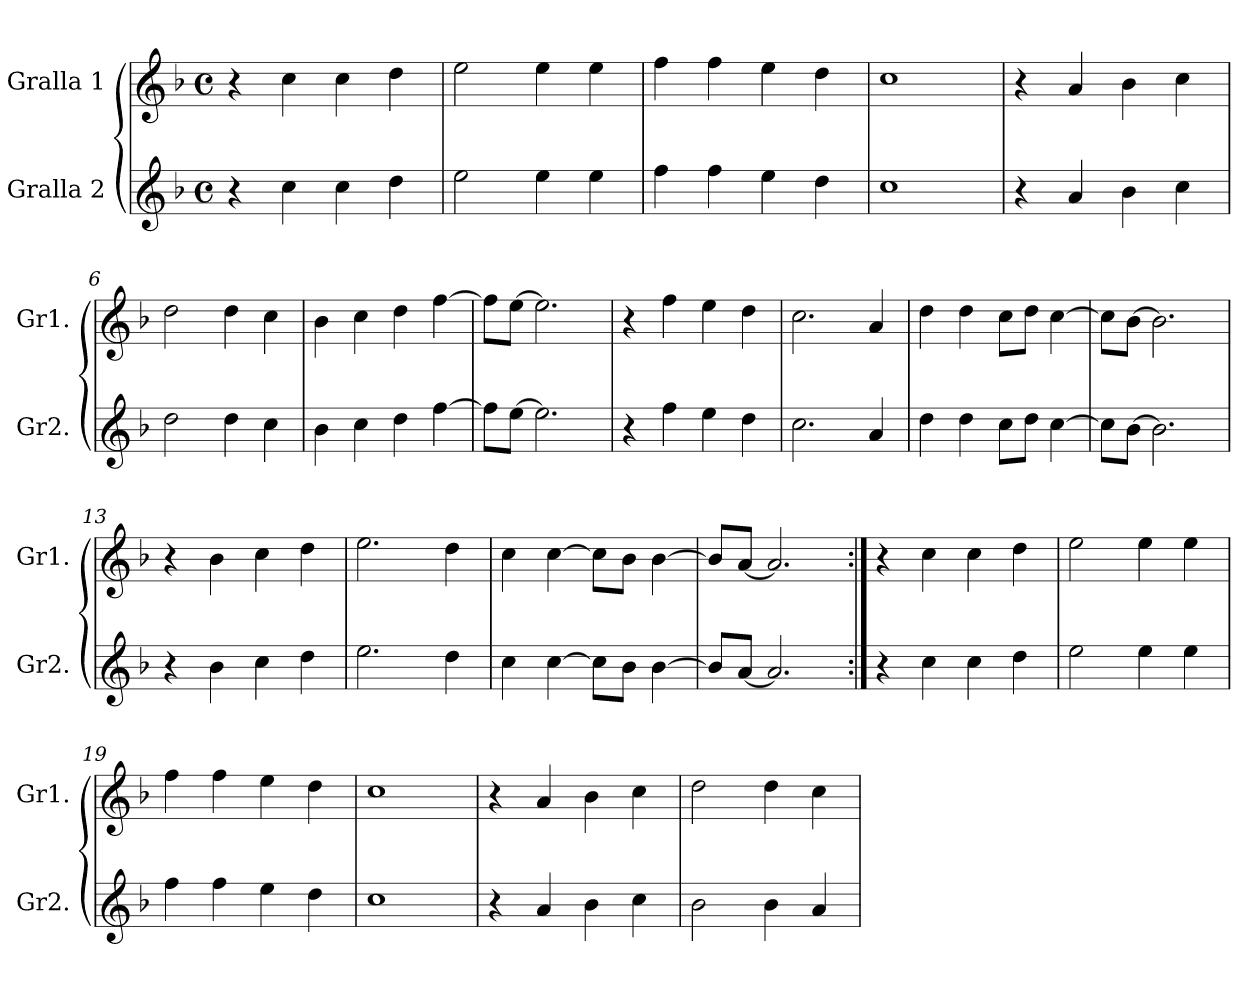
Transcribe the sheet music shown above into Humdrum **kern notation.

**kern	**kern
*part2	*part1
*staff2	*staff1
*I"Gralla 2	*I"Gralla 1
*I'Gr2.	*I'Gr1.
*clefG2	*clefG2
*k[b-]	*k[b-]
*M4/4	*M4/4
*met(c)	*met(c)
=1	=1
4r	4r
4cc\	4cc\
4cc\	4cc\
4dd\	4dd\
=2	=2
2ee\	2ee\
4ee\	4ee\
4ee\	4ee\
=3	=3
4ff\	4ff\
4ff\	4ff\
4ee\	4ee\
4dd\	4dd\
=4	=4
1cc	1cc
=5	=5
4r	4r
4a/	4a/
4b-\	4b-\
4cc\	4cc\
=6	=6
2dd\	2dd\
4dd\	4dd\
4cc\	4cc\
=7	=7
4b-\	4b-\
4cc\	4cc\
4dd\	4dd\
[4ff\	[4ff\
=8	=8
8ff\L]	8ff\L]
[8ee\J	[8ee\J
2.ee\]	2.ee\]
=9	=9
4r	4r
4ff\	4ff\
4ee\	4ee\
4dd\	4dd\
=10	=10
2.cc\	2.cc\
4a/	4a/
!!LO:LB:g=z
=11	=11
4dd\	4dd\
4dd\	4dd\
8cc\L	8cc\L
8dd\J	8dd\J
[4cc\	[4cc\
=12	=12
8cc\L]	8cc\L]
[8b-\J	[8b-\J
2.b-\]	2.b-\]
=13	=13
4r	4r
4b-\	4b-\
4cc\	4cc\
4dd\	4dd\
=14	=14
2.ee\	2.ee\
4dd\	4dd\
=15	=15
4cc\	4cc\
[4cc\	[4cc\
8cc\L]	8cc\L]
8b-\J	8b-\J
[4b-\	[4b-\
=16	=16
8b-/L]	8b-/L]
[8a/J	[8a/J
2.a/]	2.a/]
=17:|!	=17:|!
4r	4r
4cc\	4cc\
4cc\	4cc\
4dd\	4dd\
=18	=18
2ee\	2ee\
4ee\	4ee\
4ee\	4ee\
=19	=19
4ff\	4ff\
4ff\	4ff\
4ee\	4ee\
4dd\	4dd\
=20	=20
1cc	1cc
!!LO:LB:g=z
=21	=21
4r	4r
4a/	4a/
4b-\	4b-\
4cc\	4cc\
=22	=22
2b-\	2dd\
4b-\	4dd\
4a/	4cc\
=	=
*-	*-
